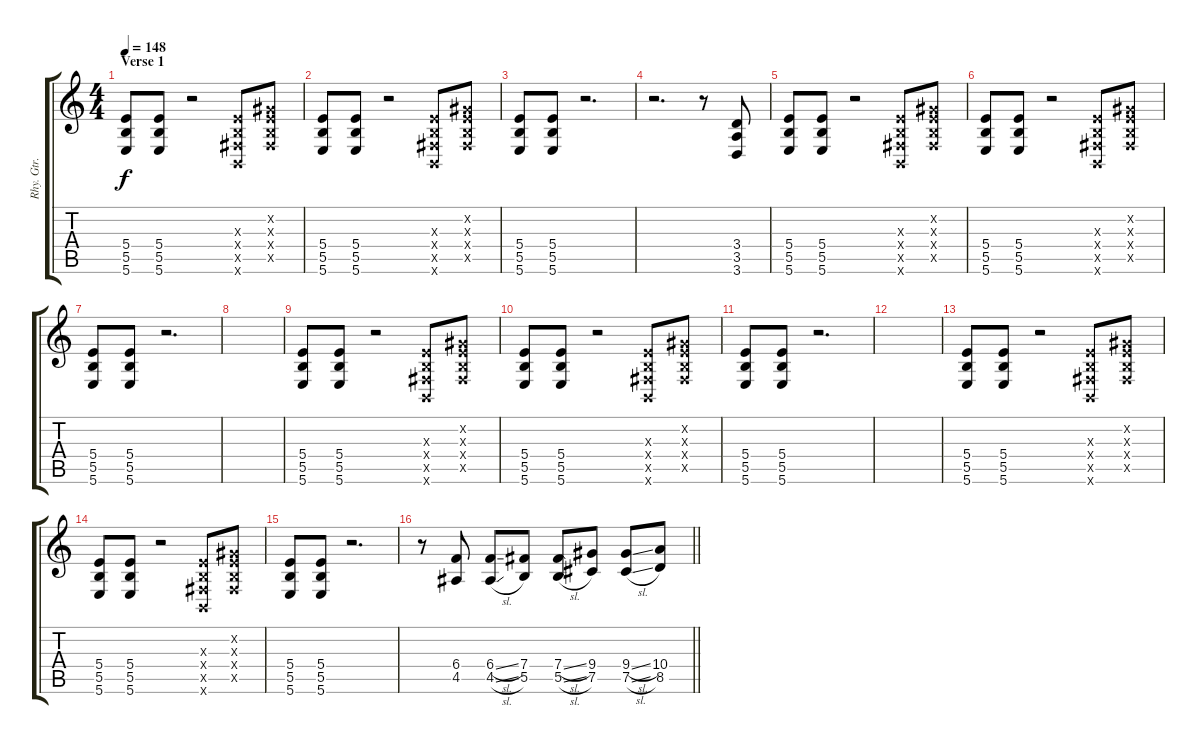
\track ("Rhy. Gtr. 2" "Rhy. Gtr. ") {instrument distortionguitar}
\staff {score tabs}
\tuning (Db4 Ab3 E3 B2 Gb2 B1) {hide}
\ts (4 4)
\section ("" "Verse 1")
\tempo 148
\clef g2
\ks c
(5.4 5.5 5.6).8{dy f} (5.4 5.5 5.6).8 r.2 (0.3{x} 0.4{x} 0.5{x} 0.6{x}).8 (0.2{x} 0.3{x} 0.4{x} 0.5{x}).8 |
(5.4 5.5 5.6).8 (5.4 5.5 5.6).8 r.2 (0.3{x} 0.4{x} 0.5{x} 0.6{x}).8 (0.2{x} 0.3{x} 0.4{x} 0.5{x}).8 |
(5.4 5.5 5.6).8 (5.4 5.5 5.6).8 r.2{d} |
r.2{d} r.8 (3.4 3.5 3.6).8 |
(5.4 5.5 5.6).8 (5.4 5.5 5.6).8 r.2 (0.3{x} 0.4{x} 0.5{x} 0.6{x}).8 (0.2{x} 0.3{x} 0.4{x} 0.5{x}).8 |
(5.4 5.5 5.6).8 (5.4 5.5 5.6).8 r.2 (0.3{x} 0.4{x} 0.5{x} 0.6{x}).8 (0.2{x} 0.3{x} 0.4{x} 0.5{x}).8 |
(5.4 5.5 5.6).8 (5.4 5.5 5.6).8 r.2{d} |
|
(5.4 5.5 5.6).8 (5.4 5.5 5.6).8 r.2 (0.3{x} 0.4{x} 0.5{x} 0.6{x}).8 (0.2{x} 0.3{x} 0.4{x} 0.5{x}).8 |
(5.4 5.5 5.6).8 (5.4 5.5 5.6).8 r.2 (0.3{x} 0.4{x} 0.5{x} 0.6{x}).8 (0.2{x} 0.3{x} 0.4{x} 0.5{x}).8 |
(5.4 5.5 5.6).8 (5.4 5.5 5.6).8 r.2{d} |
|
(5.4 5.5 5.6).8 (5.4 5.5 5.6).8 r.2 (0.3{x} 0.4{x} 0.5{x} 0.6{x}).8 (0.2{x} 0.3{x} 0.4{x} 0.5{x}).8 |
(5.4 5.5 5.6).8 (5.4 5.5 5.6).8 r.2 (0.3{x} 0.4{x} 0.5{x} 0.6{x}).8 (0.2{x} 0.3{x} 0.4{x} 0.5{x}).8 |
(5.4 5.5 5.6).8 (5.4 5.5 5.6).8 r.2{d} |
\barLineRight lightlight
r.8 (6.4 4.5).8 (6.4{sl} 4.5{sl}).8 (7.4 5.5).8 (7.4{sl} 5.5{sl}).8 (9.4 7.5).8 (9.4{sl} 7.5{sl}).8 (10.4 8.5).8
